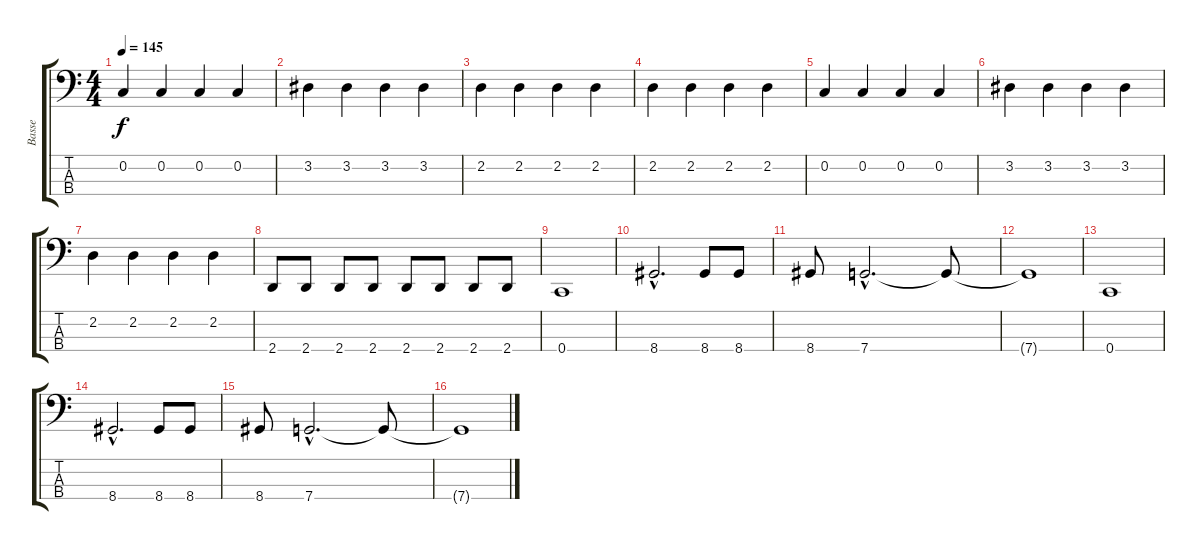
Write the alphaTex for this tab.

\track ("Basse" "Basse") {instrument electricbasspick}
\staff {score tabs}
\tuning (F2 C2 G1 C1) {hide}
\ts (4 4)
\tempo 145
\clef f4
\ks c
0.2.4{dy f} 0.2.4 0.2.4 0.2.4 |
3.2.4 3.2.4 3.2.4 3.2.4 |
2.2.4 2.2.4 2.2.4 2.2.4 |
2.2.4 2.2.4 2.2.4 2.2.4 |
0.2.4 0.2.4 0.2.4 0.2.4 |
3.2.4 3.2.4 3.2.4 3.2.4 |
2.2.4 2.2.4 2.2.4 2.2.4 |
2.4.8 2.4.8 2.4.8 2.4.8 2.4.8 2.4.8 2.4.8 2.4.8 |
0.4.1 |
8.4{hac}.2{d} 8.4.8 8.4.8 |
8.4.8 7.4{hac}.2{d} 7.4{t}.8 |
7.4{t}.1 |
0.4.1 |
8.4{hac}.2{d} 8.4.8 8.4.8 |
8.4.8 7.4{hac}.2{d} 7.4{t}.8 |
7.4{t}.1
